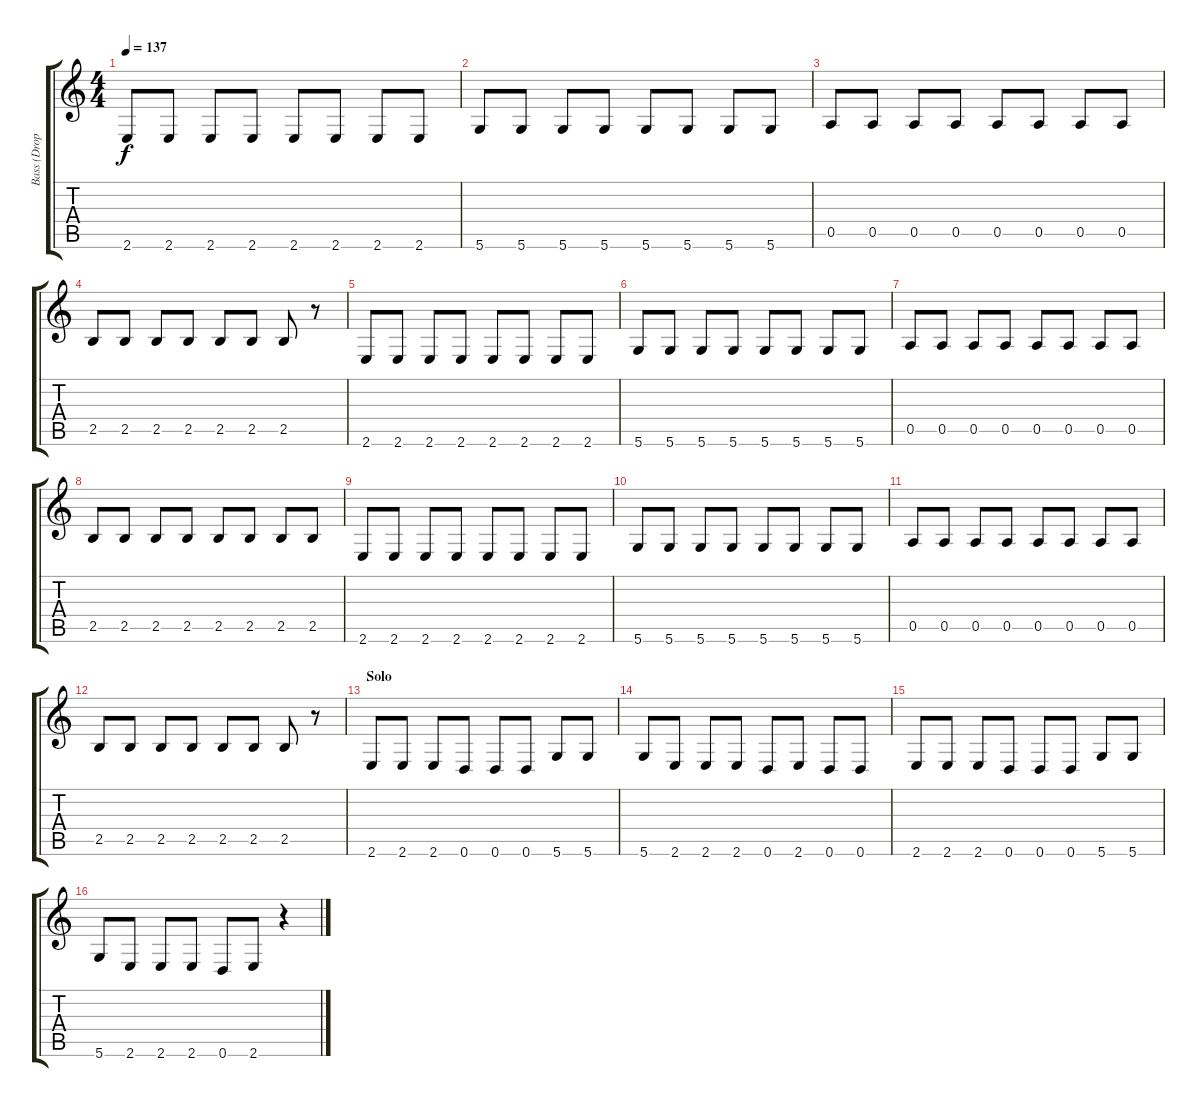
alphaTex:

\track ("Bass (Dropped D)" "Bass (Drop") {instrument electricbasspick}
\staff {score tabs}
\tuning (E4 B3 G3 D3 A2 D2) {hide}
\ts (4 4)
\tempo 137
\clef g2
\ks c
2.6.8{dy f} 2.6.8 2.6.8 2.6.8 2.6.8 2.6.8 2.6.8 2.6.8 |
5.6.8 5.6.8 5.6.8 5.6.8 5.6.8 5.6.8 5.6.8 5.6.8 |
0.5.8 0.5.8 0.5.8 0.5.8 0.5.8 0.5.8 0.5.8 0.5.8 |
2.5.8 2.5.8 2.5.8 2.5.8 2.5.8 2.5.8 2.5.8 r.8 |
2.6.8 2.6.8 2.6.8 2.6.8 2.6.8 2.6.8 2.6.8 2.6.8 |
5.6.8 5.6.8 5.6.8 5.6.8 5.6.8 5.6.8 5.6.8 5.6.8 |
0.5.8 0.5.8 0.5.8 0.5.8 0.5.8 0.5.8 0.5.8 0.5.8 |
2.5.8 2.5.8 2.5.8 2.5.8 2.5.8 2.5.8 2.5.8 2.5.8 |
2.6.8 2.6.8 2.6.8 2.6.8 2.6.8 2.6.8 2.6.8 2.6.8 |
5.6.8 5.6.8 5.6.8 5.6.8 5.6.8 5.6.8 5.6.8 5.6.8 |
0.5.8 0.5.8 0.5.8 0.5.8 0.5.8 0.5.8 0.5.8 0.5.8 |
2.5.8 2.5.8 2.5.8 2.5.8 2.5.8 2.5.8 2.5.8 r.8 |
\section ("" "Solo")
2.6.8 2.6.8 2.6.8 0.6.8 0.6.8 0.6.8 5.6.8 5.6.8 |
5.6.8 2.6.8 2.6.8 2.6.8 0.6.8 2.6.8 0.6.8 0.6.8 |
2.6.8 2.6.8 2.6.8 0.6.8 0.6.8 0.6.8 5.6.8 5.6.8 |
5.6.8 2.6.8 2.6.8 2.6.8 0.6.8 2.6.8 r.4
